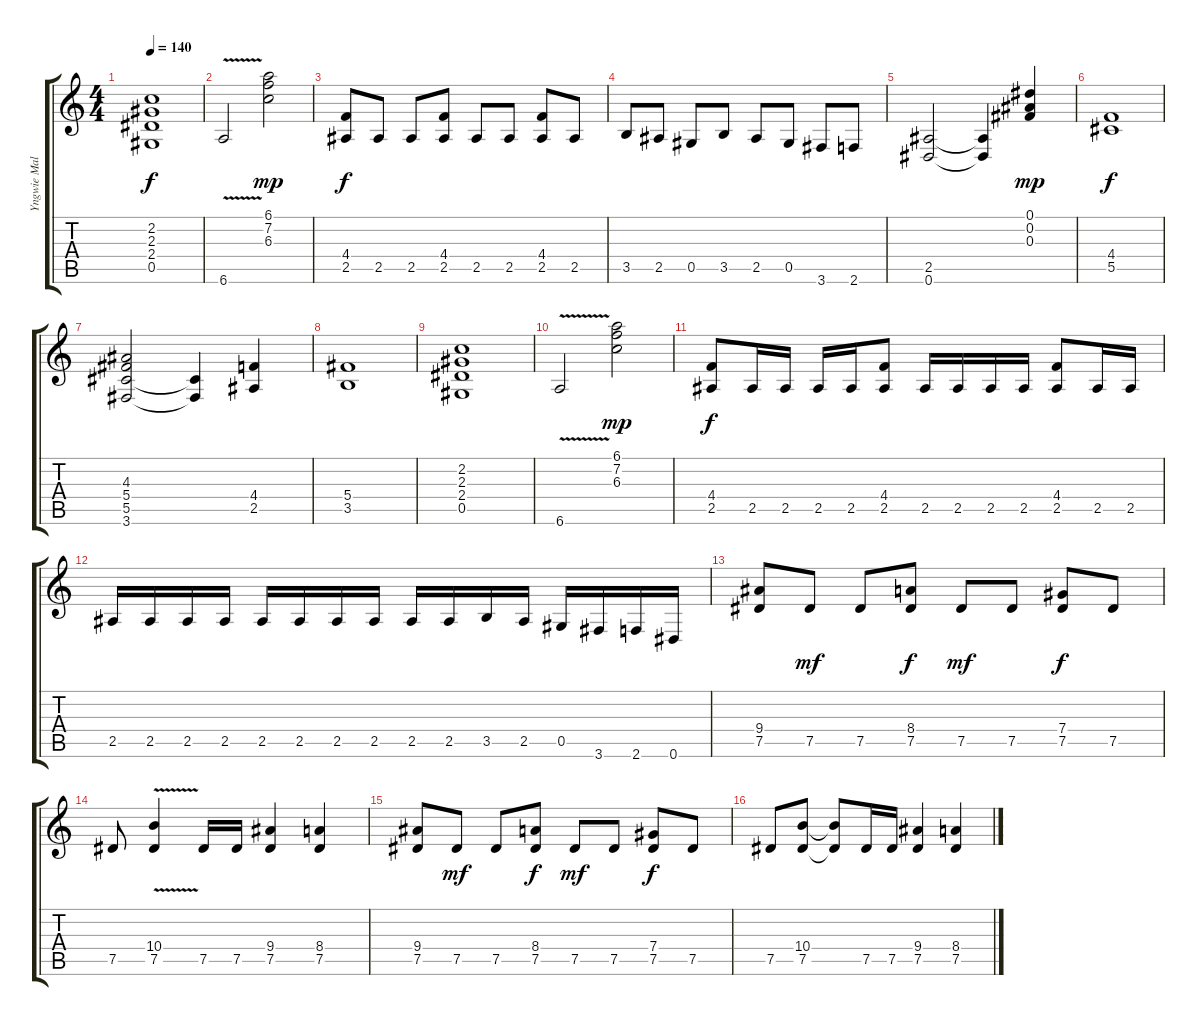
\track ("Yngwie Malmsteen" "Yngwie Mal") {instrument distortionguitar}
\staff {score tabs}
\tuning (Eb4 Bb3 Gb3 Db3 Ab2 Eb2) {hide}
\ts (4 4)
\tempo 140
\clef g2
\ks c
(2.2 2.3 2.4 0.5).1{dy f} |
6.6{v}.2 (6.1 7.2 6.3).2{dy mp} |
(4.4 2.5).8{dy f} 2.5.8 2.5.8 (4.4 2.5).8 2.5.8 2.5.8 (4.4 2.5).8 2.5.8 |
3.5.8 2.5.8 0.5.8 3.5.8 2.5.8 0.5.8 3.6.8 2.6.8 |
(2.5 0.6).2 (2.5{t} 0.6{t}).4 (0.1 0.2 0.3).4{dy mp} |
(4.4 5.5).1{dy f} |
(4.3 5.4 5.5 3.6).2 (5.5{t} 3.6{t}).4 (4.4 2.5).4 |
(5.4 3.5).1 |
(2.2 2.3 2.4 0.5).1 |
6.6{v}.2 (6.1 7.2 6.3).2{dy mp} |
(4.4 2.5).8{dy f} 2.5.16 2.5.16 2.5.16 2.5.16 (4.4 2.5).8 2.5.16 2.5.16 2.5.16 2.5.16 (4.4 2.5).8 2.5.16 2.5.16 |
2.5.16 2.5.16 2.5.16 2.5.16 2.5.16 2.5.16 2.5.16 2.5.16 2.5.16 2.5.16 3.5.16 2.5.16 0.5.16 3.6.16 2.6.16 0.6.16 |
(9.4 7.5).8 7.5.8{dy mf} 7.5.8 (8.4 7.5).8{dy f} 7.5.8{dy mf} 7.5.8 (7.4 7.5).8{dy f} 7.5.8 |
7.5.8 (10.4{v} 7.5{v}).4 7.5.16 7.5.16 (9.4 7.5).4 (8.4 7.5).4 |
(9.4 7.5).8 7.5.8{dy mf} 7.5.8 (8.4 7.5).8{dy f} 7.5.8{dy mf} 7.5.8 (7.4 7.5).8{dy f} 7.5.8 |
7.5.8 (10.4 7.5).8 (10.4{t} 7.5{t}).8 7.5.16 7.5.16 (9.4 7.5).4 (8.4 7.5).4
